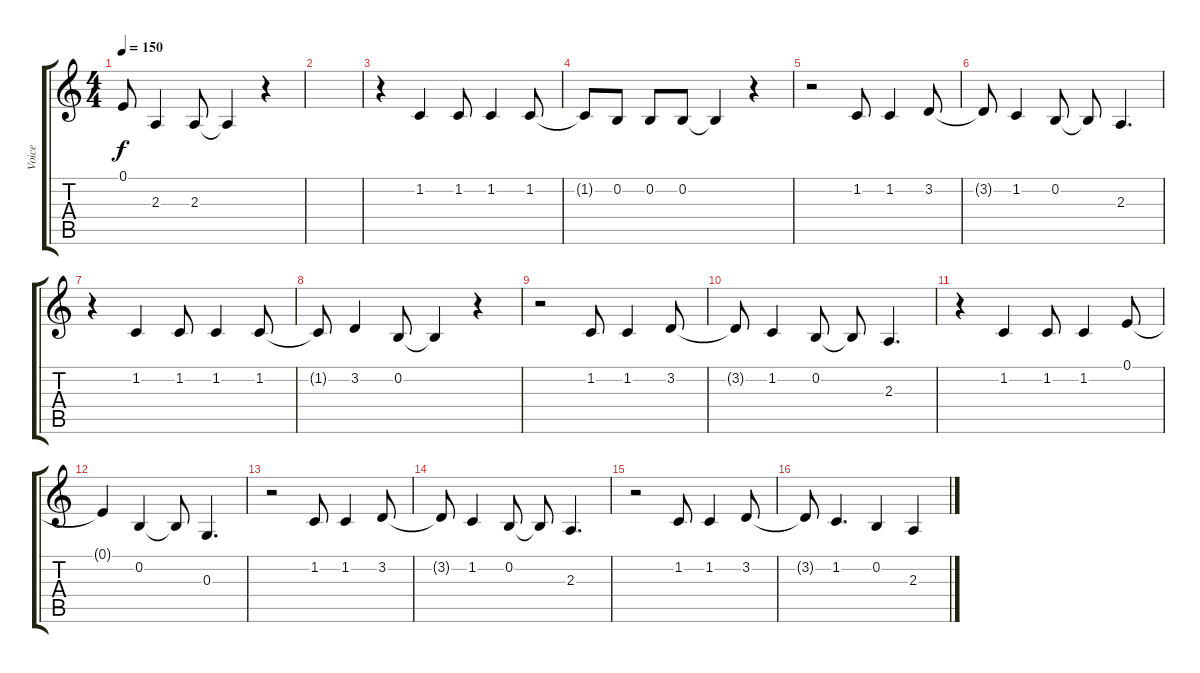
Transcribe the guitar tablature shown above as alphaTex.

\track ("Voice" "Voice") {instrument lead6voice}
\staff {score tabs}
\tuning (E4 B3 G3 D3 A2 E2) {hide}
\ts (4 4)
\tempo 150
\clef g2
\ks c
0.1.8{dy f} 2.3.4 2.3.8 2.3{t}.4 r.4 |
|
r.4 1.2.4 1.2.8 1.2.4 1.2.8 |
1.2{t}.8 0.2.8 0.2.8 0.2.8 0.2{t}.4 r.4 |
r.2 1.2.8 1.2.4 3.2.8 |
3.2{t}.8 1.2.4 0.2.8 0.2{t}.8 2.3.4{d} |
r.4 1.2.4 1.2.8 1.2.4 1.2.8 |
1.2{t}.8 3.2.4 0.2.8 0.2{t}.4 r.4 |
r.2 1.2.8 1.2.4 3.2.8 |
3.2{t}.8 1.2.4 0.2.8 0.2{t}.8 2.3.4{d} |
r.4 1.2.4 1.2.8 1.2.4 0.1.8 |
0.1{t}.4 0.2.4 0.2{t}.8 0.3.4{d} |
r.2 1.2.8 1.2.4 3.2.8 |
3.2{t}.8 1.2.4 0.2.8 0.2{t}.8 2.3.4{d} |
r.2 1.2.8 1.2.4 3.2.8 |
3.2{t}.8 1.2.4{d} 0.2.4 2.3.4
